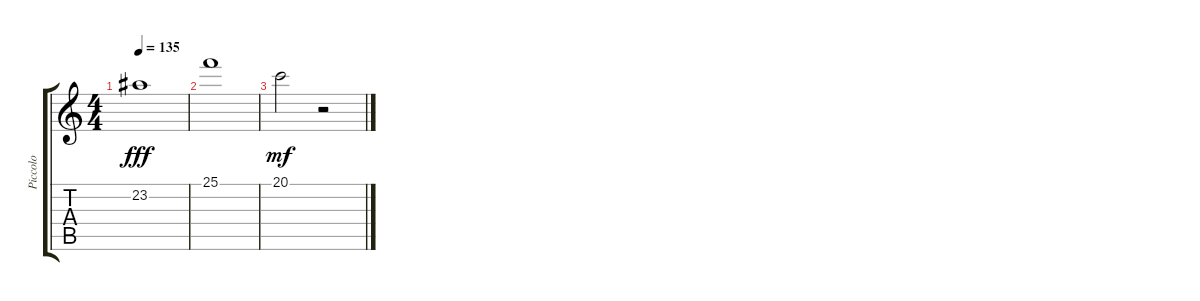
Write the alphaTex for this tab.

\track ("Piccolo" "Piccolo") {instrument piccolo}
\staff {score tabs}
\tuning (E4 B3 G3 D3 A2 E2) {hide}
\ts (4 4)
\tempo 135
\clef g2
\ks c
23.2.1{dy fff} |
25.1.1 |
20.1.2{dy mf} r.2
